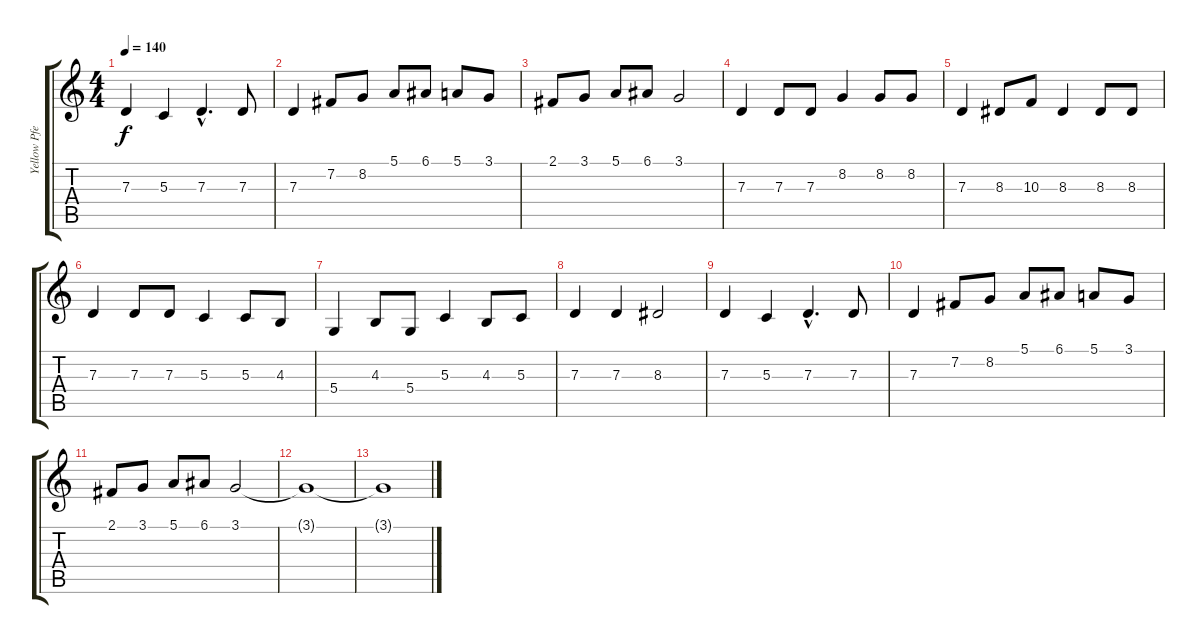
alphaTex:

\track ("Yellow Pfeifer" "Yellow Pfe") {instrument violin}
\staff {score tabs}
\tuning (E4 B3 G3 D3 A2 E2) {hide}
\ts (4 4)
\tempo 140
\clef g2
\ks c
7.3.4{dy f} 5.3.4 7.3{hac}.4{d} 7.3.8 |
7.3.4 7.2.8 8.2.8 5.1.8 6.1.8 5.1.8 3.1.8 |
2.1.8 3.1.8 5.1.8 6.1.8 3.1.2 |
7.3.4 7.3.8 7.3.8 8.2.4 8.2.8 8.2.8 |
7.3.4 8.3.8 10.3.8 8.3.4 8.3.8 8.3.8 |
7.3.4 7.3.8 7.3.8 5.3.4 5.3.8 4.3.8 |
5.4.4 4.3.8 5.4.8 5.3.4 4.3.8 5.3.8 |
7.3.4 7.3.4 8.3.2 |
7.3.4 5.3.4 7.3{hac}.4{d} 7.3.8 |
7.3.4 7.2.8 8.2.8 5.1.8 6.1.8 5.1.8 3.1.8 |
2.1.8 3.1.8 5.1.8 6.1.8 3.1.2 |
3.1{t}.1{volume 0} |
3.1{t}.1
